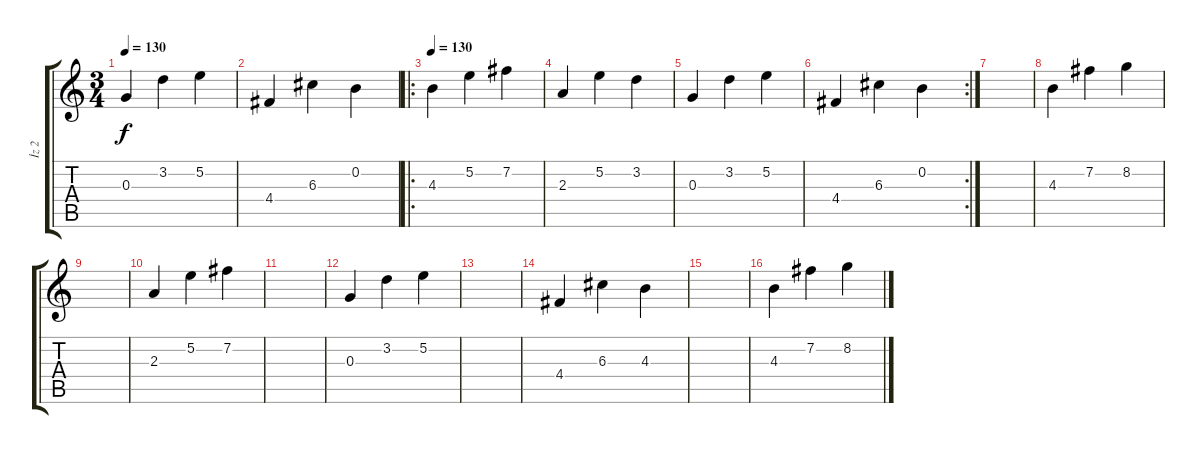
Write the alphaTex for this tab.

\track ("İz 2" "İz 2") {instrument acousticguitarnylon}
\staff {score tabs}
\tuning (E4 B3 G3 D3 A2 E2) {hide}
\ts (3 4)
\tempo 130
\clef g2
\ks c
0.3.4{dy f} 3.2.4 5.2.4 |
4.4.4 6.3.4 0.2.4 |
\ro
\tempo 130
4.3.4 5.2.4 7.2.4 |
2.3.4 5.2.4 3.2.4 |
0.3.4 3.2.4 5.2.4 |
\rc 2
4.4.4 6.3.4 0.2.4 |
|
4.3.4 7.2.4 8.2.4 |
|
2.3.4 5.2.4 7.2.4 |
|
0.3.4 3.2.4 5.2.4 |
|
4.4.4 6.3.4 4.3.4 |
|
4.3.4 7.2.4 8.2.4
